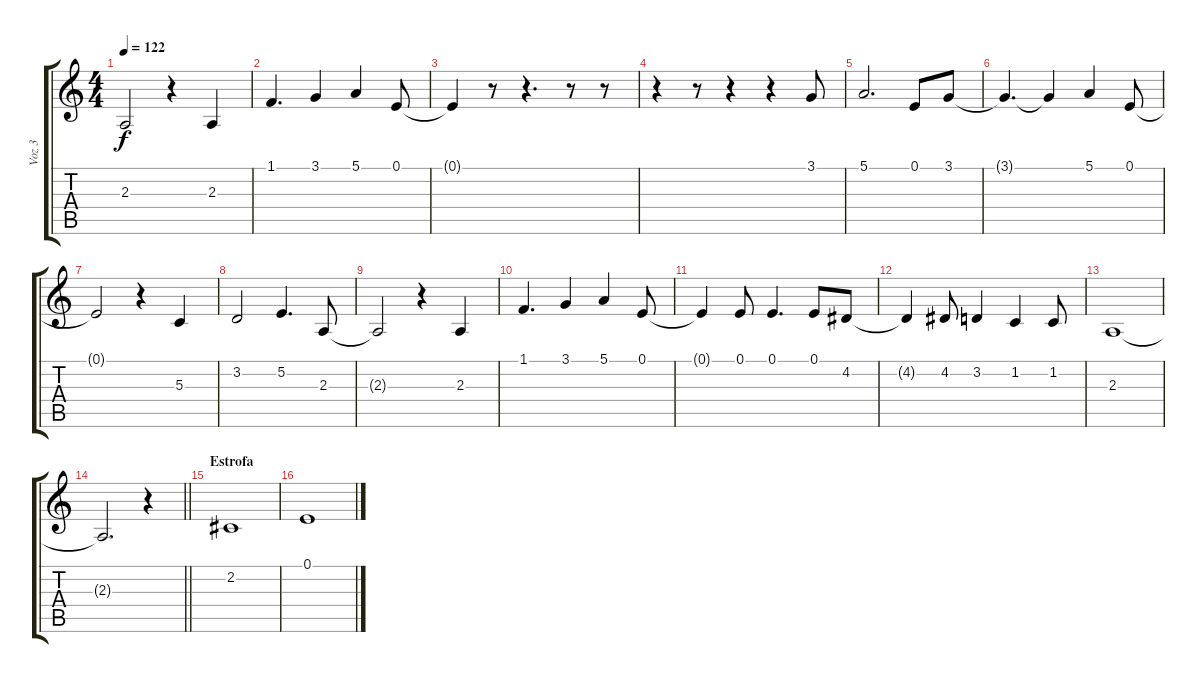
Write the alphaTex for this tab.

\track ("Voz 3" "Voz 3") {instrument voiceoohs}
\staff {score tabs}
\tuning (E4 B3 G3 D3 A2 E2) {hide}
\ts (4 4)
\tempo 122
\clef g2
\ks c
2.3{t}.2{dy f} r.4 2.3.4 |
1.1.4{d} 3.1.4 5.1.4 0.1.8 |
0.1{t}.4 r.8 r.4{d} r.8 r.8 |
r.4 r.8 r.4 r.4 3.1.8 |
5.1.2{d} 0.1.8 3.1.8 |
3.1{t}.4{d} 3.1{t}.4 5.1.4 0.1.8 |
0.1{t}.2 r.4 5.3.4 |
3.2.2 5.2.4{d} 2.3.8 |
2.3{t}.2 r.4 2.3.4 |
1.1.4{d} 3.1.4 5.1.4 0.1.8 |
0.1{t}.4 0.1.8 0.1.4{d} 0.1.8 4.2.8 |
4.2{t}.4 4.2.8 3.2.4 1.2.4 1.2.8 |
2.3.1 |
\barLineRight lightlight
2.3{t}.2{d} r.4 |
\section ("" "Estrofa")
2.2.1 |
0.1.1
